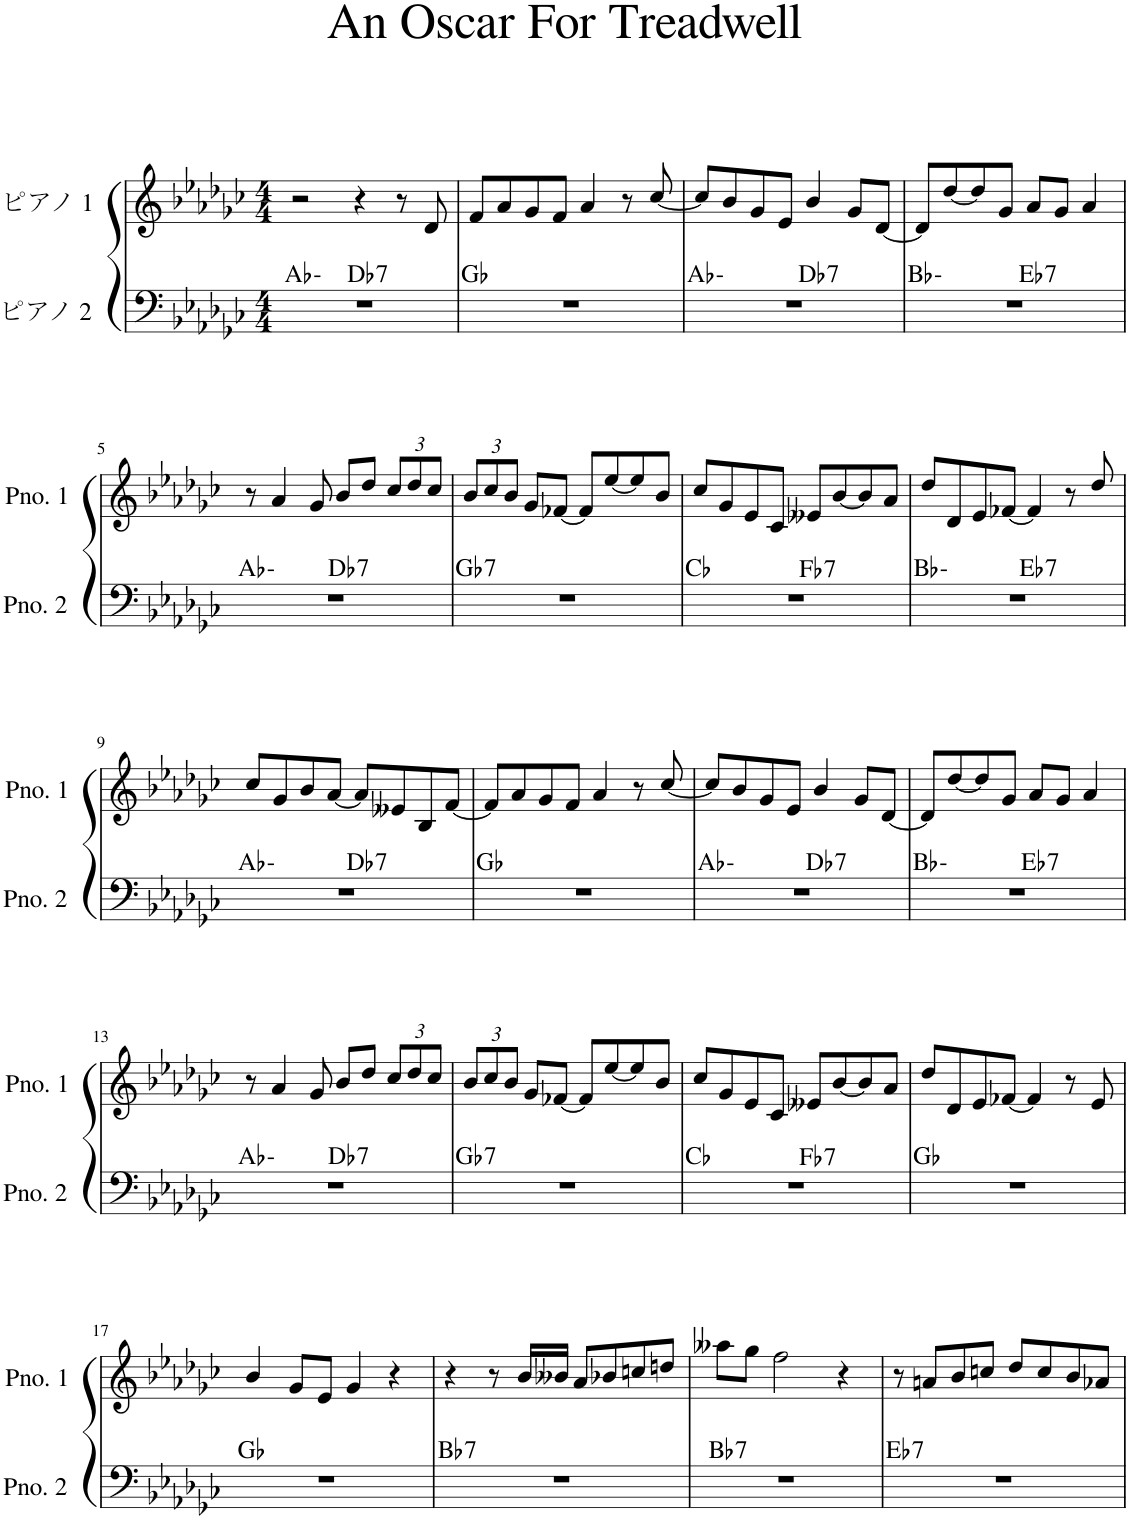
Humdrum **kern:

**kern	**harte	**kern
*part2	*part2	*part1
*staff2	*	*staff1
*I"ピアノ 2	*	*I"ピアノ 1
*clefF4	*	*clefG2
*k[b-e-a-d-g-c-]	*	*k[b-e-a-d-g-c-]
*M4/4	*	*M4/4
=1	=1	=1
*^	*	*
1r	2ryy	Ab:min	2r
!	!	!LO:H:kt=7	!
.	2ryy	Db:7	4r
.	.	.	8r
.	.	.	8d-/
*v	*v	*	*
=2	=2	=2
1r	Gb:maj	8f/L
.	.	8a-/
.	.	8g-/
.	.	8f/J
.	.	4a-/
.	.	8r
.	.	[8cc-/
=3	=3	=3
*^	*	*
1r	2ryy	Ab:min	8cc-/L]
.	.	.	8b-/
.	.	.	8g-/
.	.	.	8e-/J
!	!	!LO:H:kt=7	!
.	2ryy	Db:7	4b-/
.	.	.	8g-/L
.	.	.	[8d-/J
=4	=4	=4	=4
1r	2ryy	Bb:min	8d-/L]
.	.	.	[8dd-/
.	.	.	8dd-/]
.	.	.	8g-/J
!	!	!LO:H:kt=7	!
.	2ryy	Eb:7	8a-/L
.	.	.	8g-/J
.	.	.	4a-/
!!LO:LB:g=z
=5	=5	=5	=5
1r	2ryy	Ab:min	8r
.	.	.	4a-/
.	.	.	8g-/
!	!	!LO:H:kt=7	!
.	2ryy	Db:7	8b-/L
.	.	.	8dd-/J
*	*	*	*Xbrackettup
.	.	.	12cc-/L
.	.	.	12dd-/
.	.	.	12cc-/J
=6	=6	=6	=6
!	!	!LO:H:kt=7	!
*v	*v	*	*
1r	Gb:7	12b-/L
.	.	12cc-/
.	.	12b-/J
.	.	8g-/L
.	.	[8f-X/J
.	.	8f-/L]
.	.	[8ee-/
.	.	8ee-/]
.	.	8b-/J
=7	=7	=7
*^	*	*
1r	2ryy	Cb:maj	8cc-/L
.	.	.	8g-/
.	.	.	8e-/
.	.	.	8c-/J
!	!	!LO:H:kt=7	!
.	2ryy	Fb:7	8e--X/L
.	.	.	[8b-/
.	.	.	8b-/]
.	.	.	8a-/J
=8	=8	=8	=8
1r	2ryy	Bb:min	8dd-/L
.	.	.	8d-/
.	.	.	8e-/
.	.	.	[8f-X/J
!	!	!LO:H:kt=7	!
.	2ryy	Eb:7	4f-/]
.	.	.	8r
.	.	.	8dd-/
!!LO:LB:g=z
=9	=9	=9	=9
1r	2ryy	Ab:min	8cc-/L
.	.	.	8g-/
.	.	.	8b-/
.	.	.	[8a-/J
!	!	!LO:H:kt=7	!
.	2ryy	Db:7	8a-/L]
.	.	.	8e--X/
.	.	.	8B-/
.	.	.	[8f/J
*v	*v	*	*
=10	=10	=10
1r	Gb:maj	8f/L]
.	.	8a-/
.	.	8g-/
.	.	8f/J
.	.	4a-/
.	.	8r
.	.	[8cc-/
=11	=11	=11
*^	*	*
1r	2ryy	Ab:min	8cc-/L]
.	.	.	8b-/
.	.	.	8g-/
.	.	.	8e-/J
!	!	!LO:H:kt=7	!
.	2ryy	Db:7	4b-/
.	.	.	8g-/L
.	.	.	[8d-/J
=12	=12	=12	=12
1r	2ryy	Bb:min	8d-/L]
.	.	.	[8dd-/
.	.	.	8dd-/]
.	.	.	8g-/J
!	!	!LO:H:kt=7	!
.	2ryy	Eb:7	8a-/L
.	.	.	8g-/J
.	.	.	4a-/
!!LO:LB:g=z
=13	=13	=13	=13
1r	2ryy	Ab:min	8r
.	.	.	4a-/
.	.	.	8g-/
!	!	!LO:H:kt=7	!
.	2ryy	Db:7	8b-/L
.	.	.	8dd-/J
.	.	.	12cc-/L
.	.	.	12dd-/
.	.	.	12cc-/J
=14	=14	=14	=14
!	!	!LO:H:kt=7	!
*v	*v	*	*
1r	Gb:7	12b-/L
.	.	12cc-/
.	.	12b-/J
.	.	8g-/L
.	.	[8f-X/J
.	.	8f-/L]
.	.	[8ee-/
.	.	8ee-/]
.	.	8b-/J
=15	=15	=15
*^	*	*
1r	2ryy	Cb:maj	8cc-/L
.	.	.	8g-/
.	.	.	8e-/
.	.	.	8c-/J
!	!	!LO:H:kt=7	!
.	2ryy	Fb:7	8e--X/L
.	.	.	[8b-/
.	.	.	8b-/]
.	.	.	8a-/J
*v	*v	*	*
=16	=16	=16
1r	Gb:maj	8dd-/L
.	.	8d-/
.	.	8e-/
.	.	[8f-X/J
.	.	4f-/]
.	.	8r
.	.	8e-/
!!LO:LB:g=z
=17	=17	=17
1r	Gb:maj	4b-/
.	.	8g-/L
.	.	8e-/J
.	.	4g-/
.	.	4r
=18	=18	=18
!	!LO:H:kt=7	!
1r	Bb:7	4r
.	.	8r
.	.	16b-/LL
.	.	16b--X/JJ
.	.	8a-/L
.	.	8b-X/
.	.	8ccn/
.	.	8ddn/J
=19	=19	=19
!	!LO:H:kt=7	!
1r	Bb:7	8aa--X\L
.	.	8gg-\J
.	.	2ff\
.	.	4r
=20	=20	=20
!	!LO:H:kt=7	!
1r	Eb:7	8r
.	.	8an/L
.	.	8b-/
.	.	8ccn/J
.	.	8dd-/L
.	.	8cc/
.	.	8b-/
.	.	8a-X/J
=	=	=
*-	*-	*-
